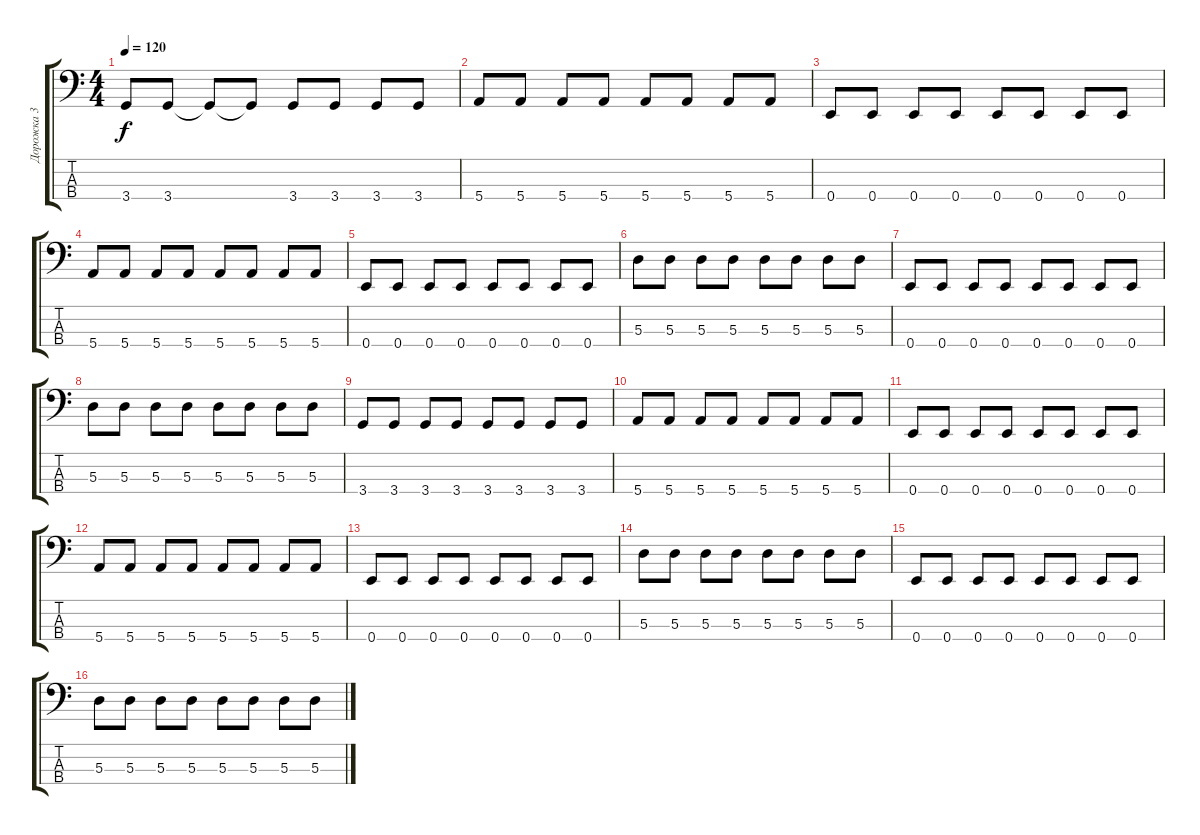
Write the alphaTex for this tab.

\track ("Дорожка 3" "Дорожка 3") {instrument electricbassfinger}
\staff {score tabs}
\tuning (G2 D2 A1 E1) {hide}
\ts (4 4)
\tempo 120
\clef f4
\ks c
3.4.8{dy f} 3.4.8 3.4{t}.8 3.4{t}.8 3.4.8 3.4.8 3.4.8 3.4.8 |
5.4.8 5.4.8 5.4.8 5.4.8 5.4.8 5.4.8 5.4.8 5.4.8 |
0.4.8 0.4.8 0.4.8 0.4.8 0.4.8 0.4.8 0.4.8 0.4.8 |
5.4.8 5.4.8 5.4.8 5.4.8 5.4.8 5.4.8 5.4.8 5.4.8 |
0.4.8 0.4.8 0.4.8 0.4.8 0.4.8 0.4.8 0.4.8 0.4.8 |
5.3.8 5.3.8 5.3.8 5.3.8 5.3.8 5.3.8 5.3.8 5.3.8 |
0.4.8 0.4.8 0.4.8 0.4.8 0.4.8 0.4.8 0.4.8 0.4.8 |
5.3.8 5.3.8 5.3.8 5.3.8 5.3.8 5.3.8 5.3.8 5.3.8 |
3.4.8 3.4.8 3.4.8 3.4.8 3.4.8 3.4.8 3.4.8 3.4.8 |
5.4.8 5.4.8 5.4.8 5.4.8 5.4.8 5.4.8 5.4.8 5.4.8 |
0.4.8 0.4.8 0.4.8 0.4.8 0.4.8 0.4.8 0.4.8 0.4.8 |
5.4.8 5.4.8 5.4.8 5.4.8 5.4.8 5.4.8 5.4.8 5.4.8 |
0.4.8 0.4.8 0.4.8 0.4.8 0.4.8 0.4.8 0.4.8 0.4.8 |
5.3.8 5.3.8 5.3.8 5.3.8 5.3.8 5.3.8 5.3.8 5.3.8 |
0.4.8 0.4.8 0.4.8 0.4.8 0.4.8 0.4.8 0.4.8 0.4.8 |
5.3.8 5.3.8 5.3.8 5.3.8 5.3.8 5.3.8 5.3.8 5.3.8
